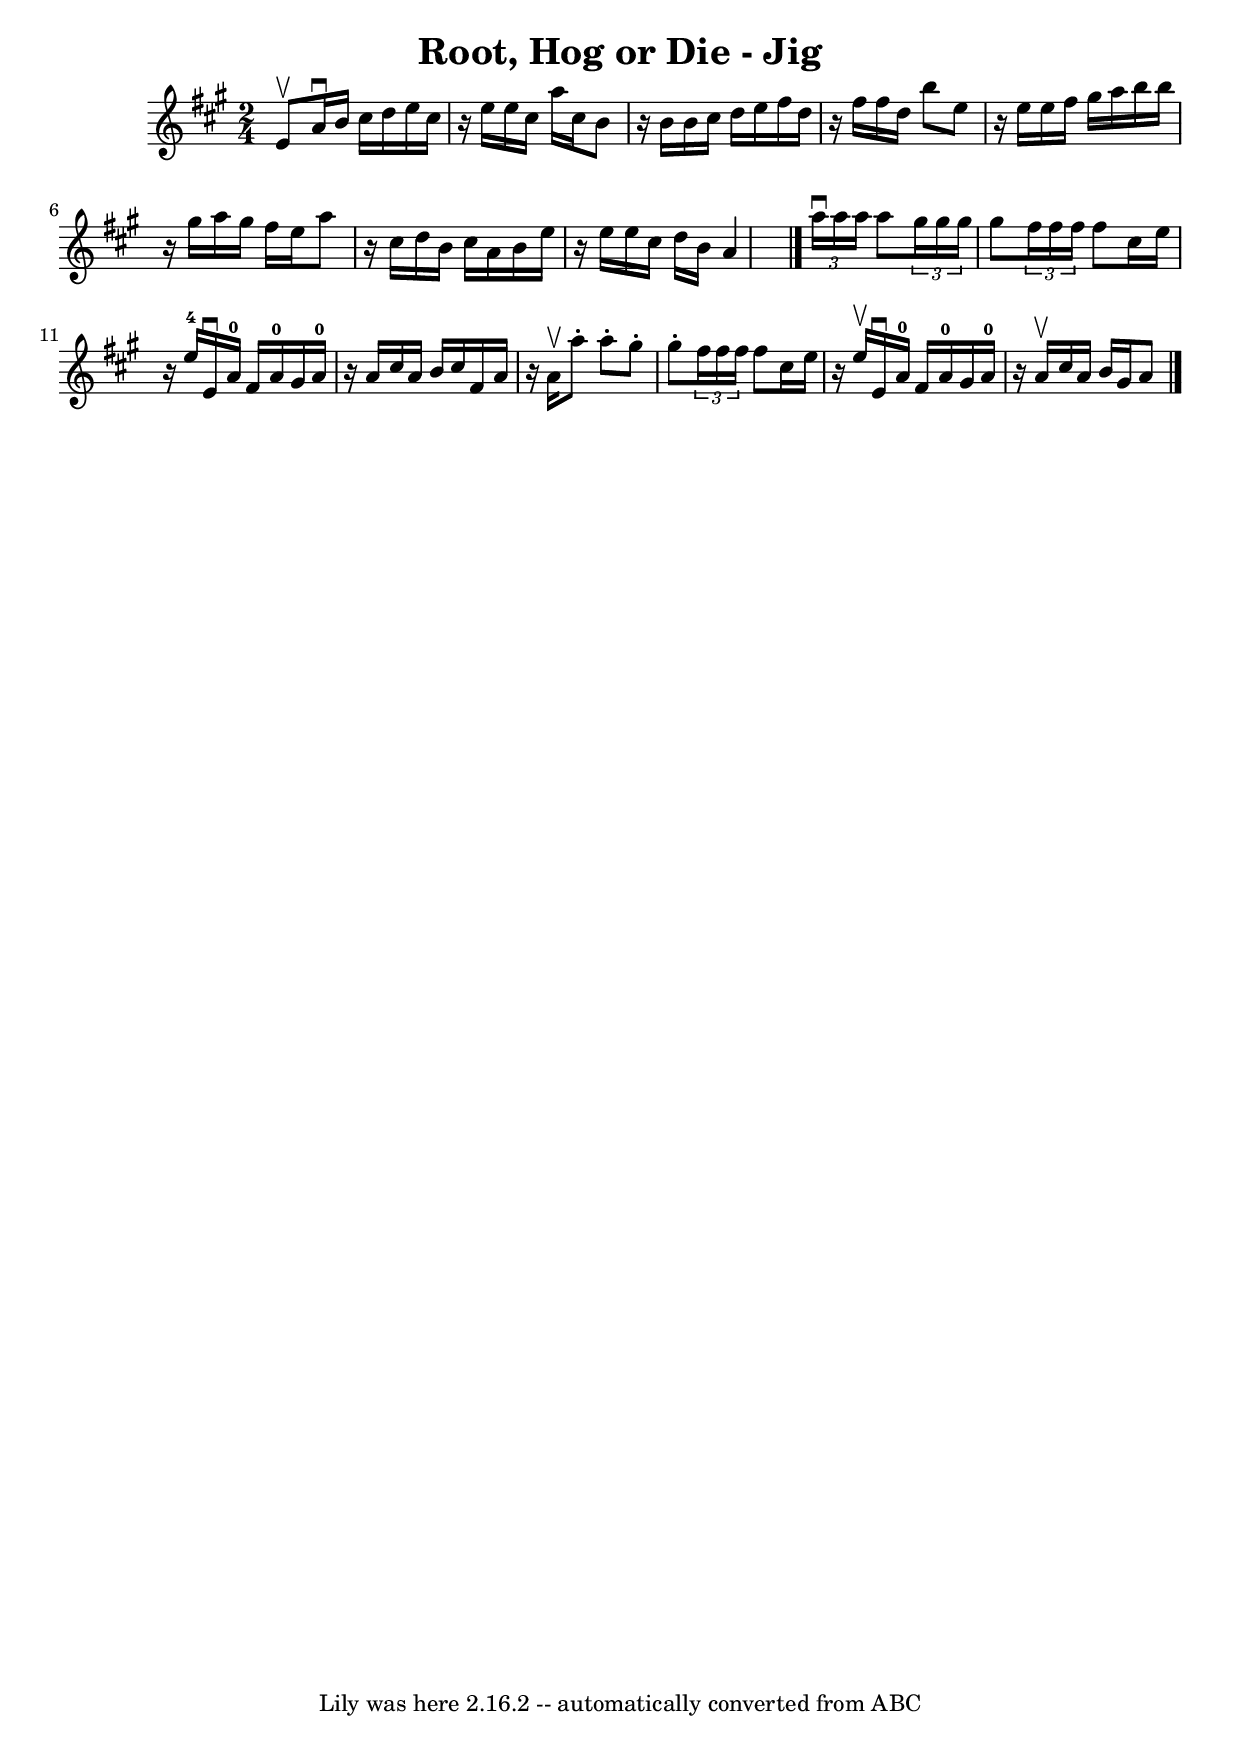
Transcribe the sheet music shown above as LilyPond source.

\version "2.16.2"
\include "Mammoth.ily"
\header {
  %% book = "Ryan's Mammoth Collection"
  crossRefNumber = "1"
  footnotes = "\\\\118 664"
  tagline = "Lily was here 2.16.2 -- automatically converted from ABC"
  title = "Root, Hog or Die - Jig"

}
voicedefault =  {


  \time 2/4 
  \key a \major
  e'8^\upbow |
  a'16^\downbow b'16    
  cis''16 d''16 e''16 cis''16    r16 e''16    |
  e''16    
  cis''16 a''16 cis''16 b'8    r16 b'16    |
  b'16 cis''16    
  d''16 e''16 fis''16 d''16    r16 fis''16    |
  fis''16    
  d''16 b''8 e''8    r16 e''16    |
  e''16 fis''16 gis''16  
  a''16 b''16 b''16    r16 gis''16    |
  a''16 gis''16    
  fis''16 e''16 a''8    r16 cis''16    |
  d''16 b'16 cis''16  
  a'16 b'16 e''16    r16 e''16    |
  e''16 cis''16 d''16    
  b'16 a'4    \bar "|."     \times 2/3 { a''16^\downbow a''16 a''16  
				       } 
  a''8    \times 2/3 { gis''16 gis''16 gis''16  
		     } gis''8    |
  
  \times 2/3 { fis''16 fis''16 fis''16  
	     } fis''8 cis''16 e''16   
  r16 e''16-4   |
  e'16^\downbow a'16-0 fis'16 a'16 -0 gis'16 a'16-0   r16 a'16    |
  cis''16 a'16 b'16    
  cis''16 fis'16 a'16    r16 a'16^\upbow   |
  a''8 -. a''8 -.  
  gis''8 -. gis''8 -.   |
  \times 2/3 { fis''16 fis''16    
	       fis''16  
	     } fis''8 cis''16 e''16    r16 e''16^\upbow   |
  
  e'16^\downbow a'16-0 fis'16 a'16-0 gis'16 a'16-0   r16 
  a'16^\upbow   |
  cis''16 a'16 b'16 gis'16 a'8  \bar "|."   

}

\score{
  <<

    \context Staff="default"
    {
      \voicedefault 
      
    }

  >>
  \layout {
    
  }
  \midi {
  }

}
